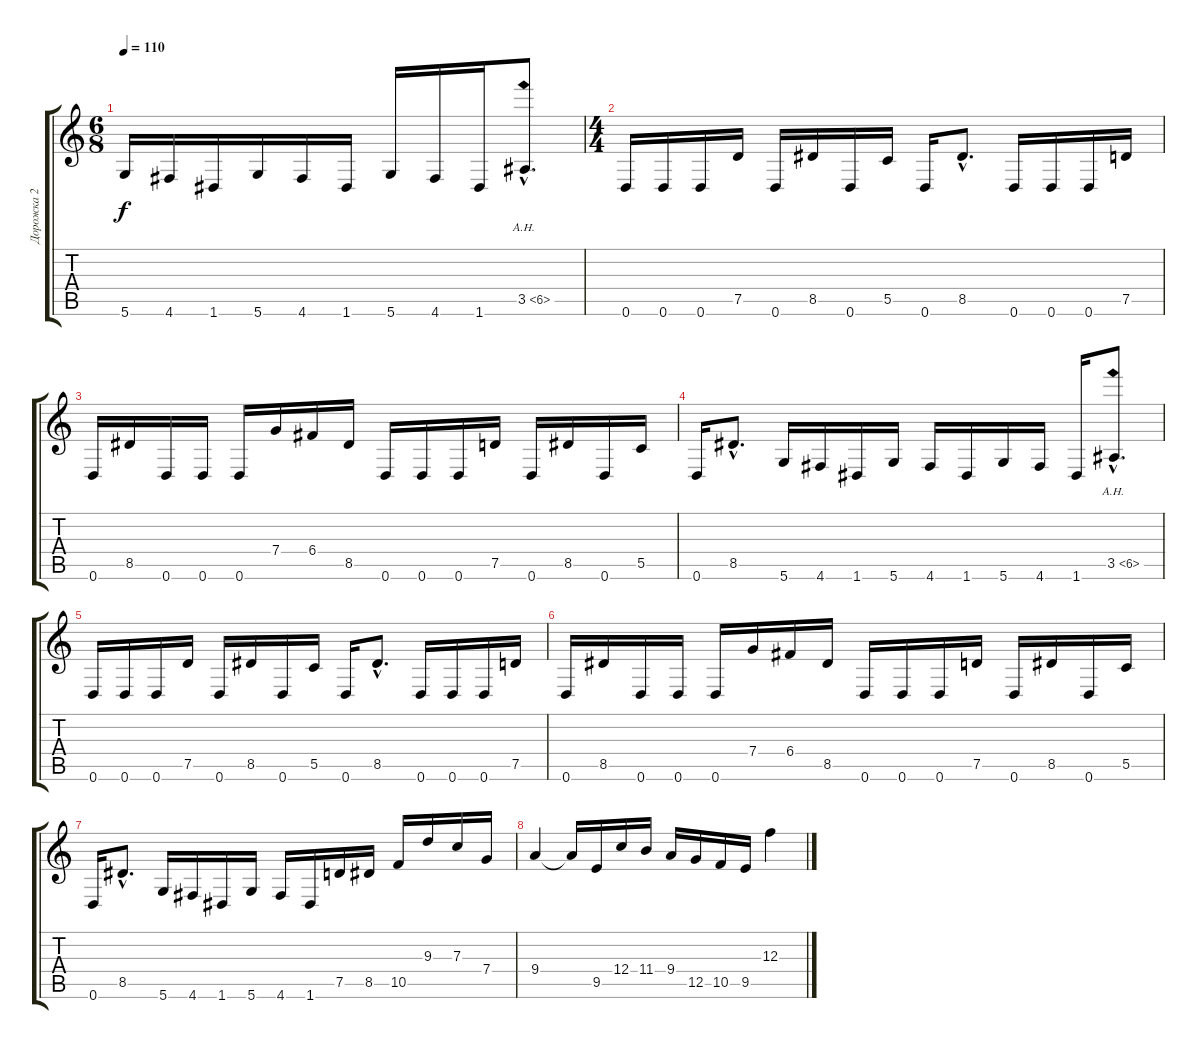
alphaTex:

\track ("Дорожка 2" "Дорожка 2") {instrument overdrivenguitar}
\staff {score tabs}
\tuning (D4 A3 F3 C3 G2 D2) {hide}
\ts (6 8)
\tempo 110
\clef g2
\ks c
5.6.16{dy f} 4.6.16 1.6.16 5.6.16 4.6.16 1.6.16 5.6.16 4.6.16 1.6.16 3.5{ah 3 hac}.8{d} |
\ts (4 4)
0.6.16 0.6.16 0.6.16 7.5.16 0.6.16 8.5.16 0.6.16 5.5.16 0.6.16 8.5{hac}.8{d} 0.6.16 0.6.16 0.6.16 7.5.16 |
0.6.16 8.5.16 0.6.16 0.6.16 0.6.16 7.4.16 6.4.16 8.5.16 0.6.16 0.6.16 0.6.16 7.5.16 0.6.16 8.5.16 0.6.16 5.5.16 |
0.6.16 8.5{hac}.8{d} 5.6.16 4.6.16 1.6.16 5.6.16 4.6.16 1.6.16 5.6.16 4.6.16 1.6.16 3.5{ah 3 hac}.8{d} |
0.6.16 0.6.16 0.6.16 7.5.16 0.6.16 8.5.16 0.6.16 5.5.16 0.6.16 8.5{hac}.8{d} 0.6.16 0.6.16 0.6.16 7.5.16 |
0.6.16 8.5.16 0.6.16 0.6.16 0.6.16 7.4.16 6.4.16 8.5.16 0.6.16 0.6.16 0.6.16 7.5.16 0.6.16 8.5.16 0.6.16 5.5.16 |
0.6.16 8.5{hac}.8{d} 5.6.16 4.6.16 1.6.16 5.6.16 4.6.16 1.6.16 7.5.16 8.5.16 10.5.16 9.3.16 7.3.16 7.4.16 |
9.4.4 9.4{t}.16 9.5.16 12.4.16 11.4.16 9.4.16 12.5.16 10.5.16 9.5.16 12.3.4
